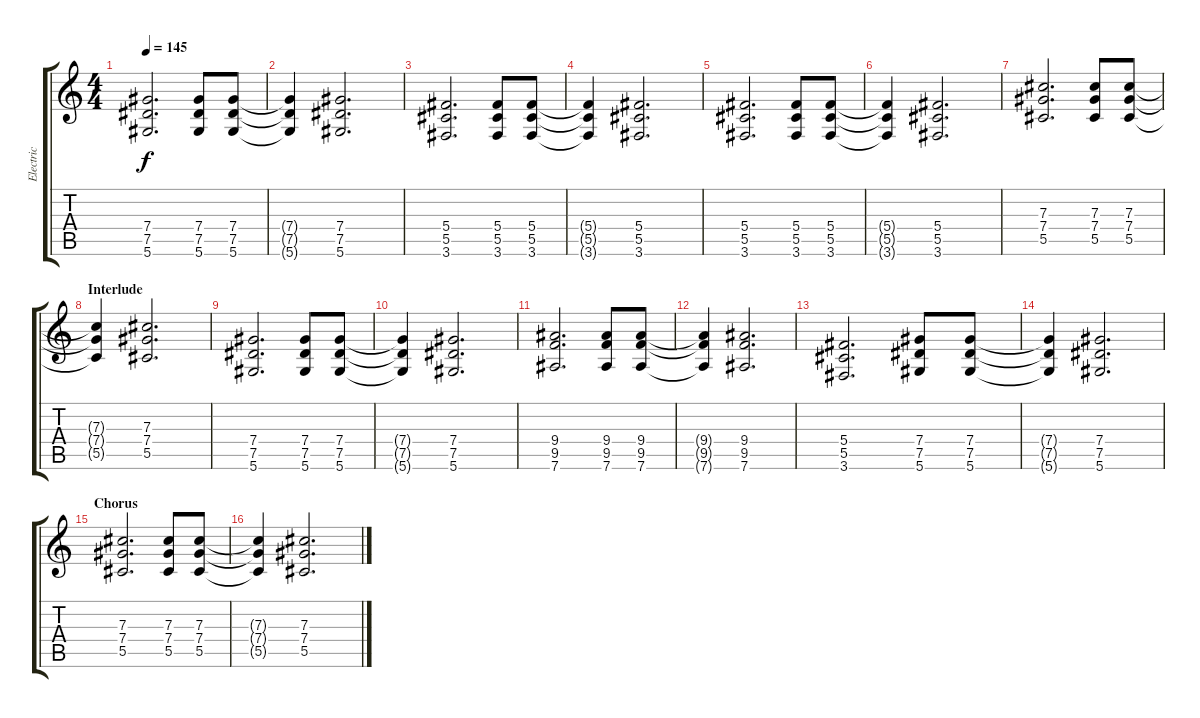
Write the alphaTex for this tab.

\track ("Electric" "Electric") {instrument overdrivenguitar}
\staff {score tabs}
\tuning (Eb4 Bb3 Gb3 Db3 Ab2 Eb2) {hide}
\ts (4 4)
\tempo 145
\clef g2
\ks c
(7.4 7.5 5.6).2{d dy f} (7.4 7.5 5.6).8 (7.4 7.5 5.6).8 |
(7.4{t} 7.5{t} 5.6{t}).4 (7.4 7.5 5.6).2{d} |
(5.4 5.5 3.6).2{d} (5.4 5.5 3.6).8 (5.4 5.5 3.6).8 |
(5.4{t} 5.5{t} 3.6{t}).4 (5.4 5.5 3.6).2{d} |
(5.4 5.5 3.6).2{d} (5.4 5.5 3.6).8 (5.4 5.5 3.6).8 |
(5.4{t} 5.5{t} 3.6{t}).4 (5.4 5.5 3.6).2{d} |
(7.3 7.4 5.5).2{d} (7.3 7.4 5.5).8 (7.3 7.4 5.5).8 |
\section ("" "Interlude")
(7.3{t} 7.4{t} 5.5{t}).4 (7.3 7.4 5.5).2{d} |
(7.4 7.5 5.6).2{d} (7.4 7.5 5.6).8 (7.4 7.5 5.6).8 |
(7.4{t} 7.5{t} 5.6{t}).4 (7.4 7.5 5.6).2{d} |
(9.4 9.5 7.6).2{d} (9.4 9.5 7.6).8 (9.4 9.5 7.6).8 |
(9.4{t} 9.5{t} 7.6{t}).4 (9.4 9.5 7.6).2{d} |
(5.4 5.5 3.6).2{d} (7.4 7.5 5.6).8 (7.4 7.5 5.6).8 |
(7.4{t} 7.5{t} 5.6{t}).4 (7.4 7.5 5.6).2{d} |
\section ("" "Chorus")
(7.3 7.4 5.5).2{d} (7.3 7.4 5.5).8 (7.3 7.4 5.5).8 |
(7.3{t} 7.4{t} 5.5{t}).4 (7.3 7.4 5.5).2{d}
